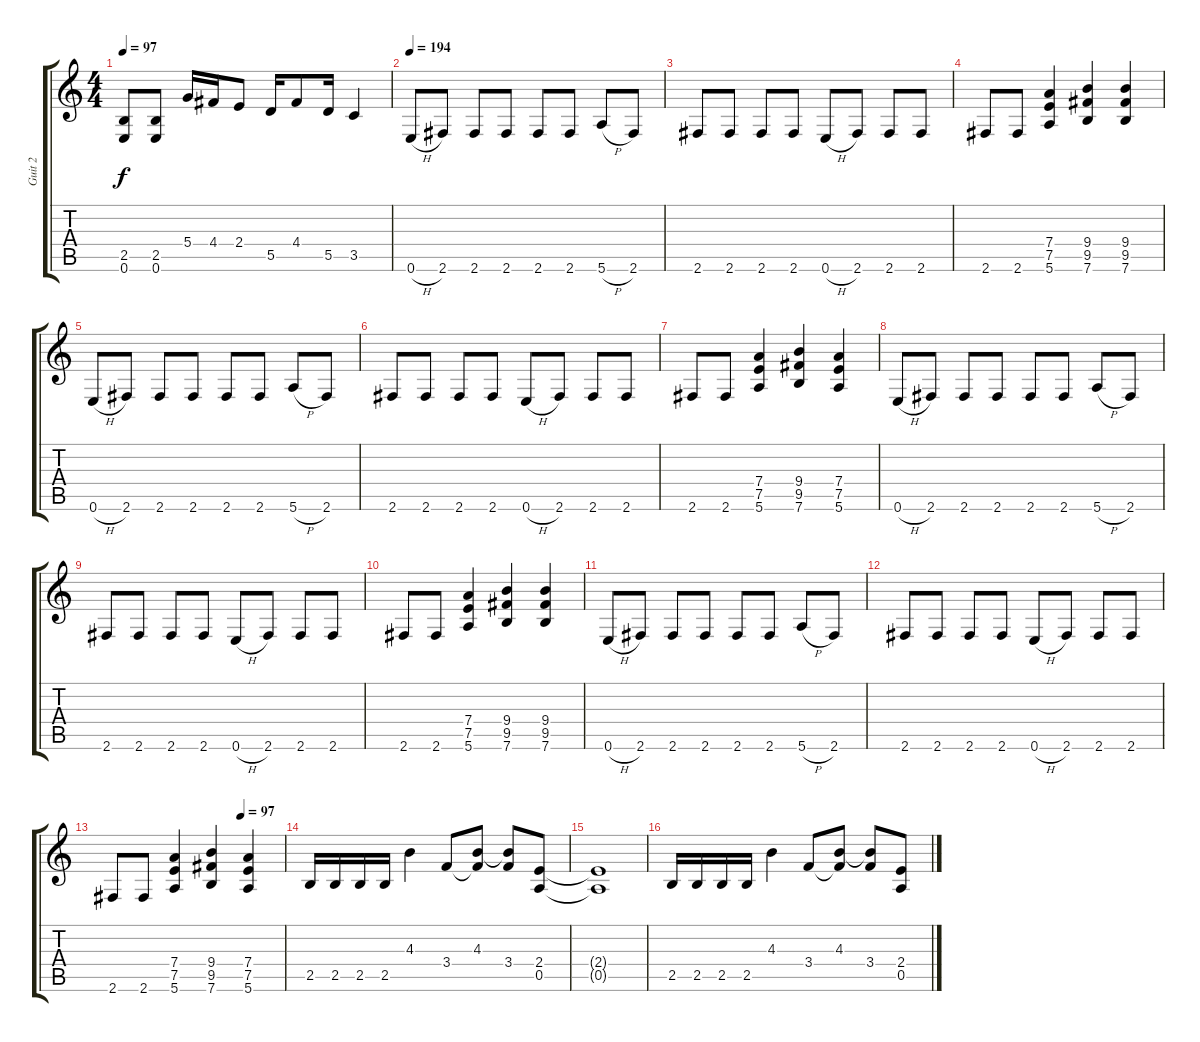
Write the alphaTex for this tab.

\track ("Guit 2" "Guit 2") {instrument distortionguitar}
\staff {score tabs}
\tuning (E4 B3 G3 D3 A2 E2) {hide}
\ts (4 4)
\tempo 97
\clef g2
\ks c
(2.5 0.6).8{dy f} (2.5 0.6).8 5.4.16 4.4.16 2.4.8 5.5.16 4.4.8 5.5.16 3.5.4 |
\tempo 194
0.6{h}.8 2.6.8 2.6.8 2.6.8 2.6.8 2.6.8 5.6{h}.8 2.6.8 |
2.6.8 2.6.8 2.6.8 2.6.8 0.6{h}.8 2.6.8 2.6.8 2.6.8 |
2.6.8 2.6.8 (7.4 7.5 5.6).4 (9.4 9.5 7.6).4 (9.4 9.5 7.6).4 |
0.6{h}.8 2.6.8 2.6.8 2.6.8 2.6.8 2.6.8 5.6{h}.8 2.6.8 |
2.6.8 2.6.8 2.6.8 2.6.8 0.6{h}.8 2.6.8 2.6.8 2.6.8 |
2.6.8 2.6.8 (7.4 7.5 5.6).4 (9.4 9.5 7.6).4 (7.4 7.5 5.6).4 |
0.6{h}.8 2.6.8 2.6.8 2.6.8 2.6.8 2.6.8 5.6{h}.8 2.6.8 |
2.6.8 2.6.8 2.6.8 2.6.8 0.6{h}.8 2.6.8 2.6.8 2.6.8 |
2.6.8 2.6.8 (7.4 7.5 5.6).4 (9.4 9.5 7.6).4 (9.4 9.5 7.6).4 |
0.6{h}.8 2.6.8 2.6.8 2.6.8 2.6.8 2.6.8 5.6{h}.8 2.6.8 |
2.6.8 2.6.8 2.6.8 2.6.8 0.6{h}.8 2.6.8 2.6.8 2.6.8 |
\tempo (97 0.75)
2.6.8 2.6.8 (7.4 7.5 5.6).4 (9.4 9.5 7.6).4 (7.4 7.5 5.6).4 |
2.5.16 2.5.16 2.5.16 2.5.16 4.3.4 3.4.8 (4.3 3.4{t}).8 (4.3{t} 3.4).8 (2.4 0.5).8 |
(2.4{t} 0.5{t}).1 |
2.5.16 2.5.16 2.5.16 2.5.16 4.3.4 3.4.8 (4.3 3.4{t}).8 (4.3{t} 3.4).8 (2.4 0.5).8
